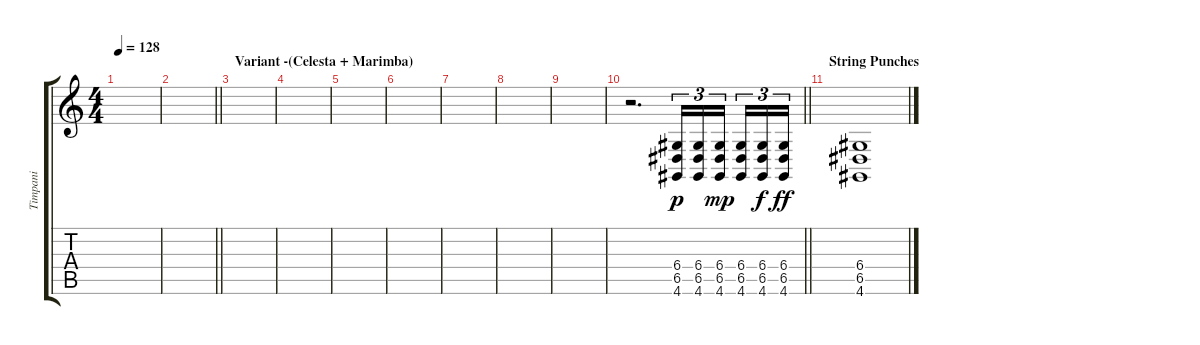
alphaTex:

\track ("Timpani" "Timpani") {instrument timpani}
\staff {score tabs}
\tuning (E4 B3 G3 D3 A2 E2) {hide}
\ts (4 4)
\tempo 128
\clef g2
\ks c
|
\barLineRight lightlight
|
\section ("" "Variant -(Celesta + Marimba)")
|
|
|
|
|
|
|
\barLineRight lightlight
r.2{d} (6.4 6.5 4.6).16{tu (3 2) dy p} (6.4 6.5 4.6).16{tu (3 2)} (6.4 6.5 4.6).16{tu (3 2) dy mp beam splitsecondary} (6.4 6.5 4.6).16{tu (3 2)} (6.4 6.5 4.6).16{tu (3 2) dy f} (6.4 6.5 4.6).16{tu (3 2) dy ff} |
\section ("" "String Punches")
(6.4 6.5 4.6).1
